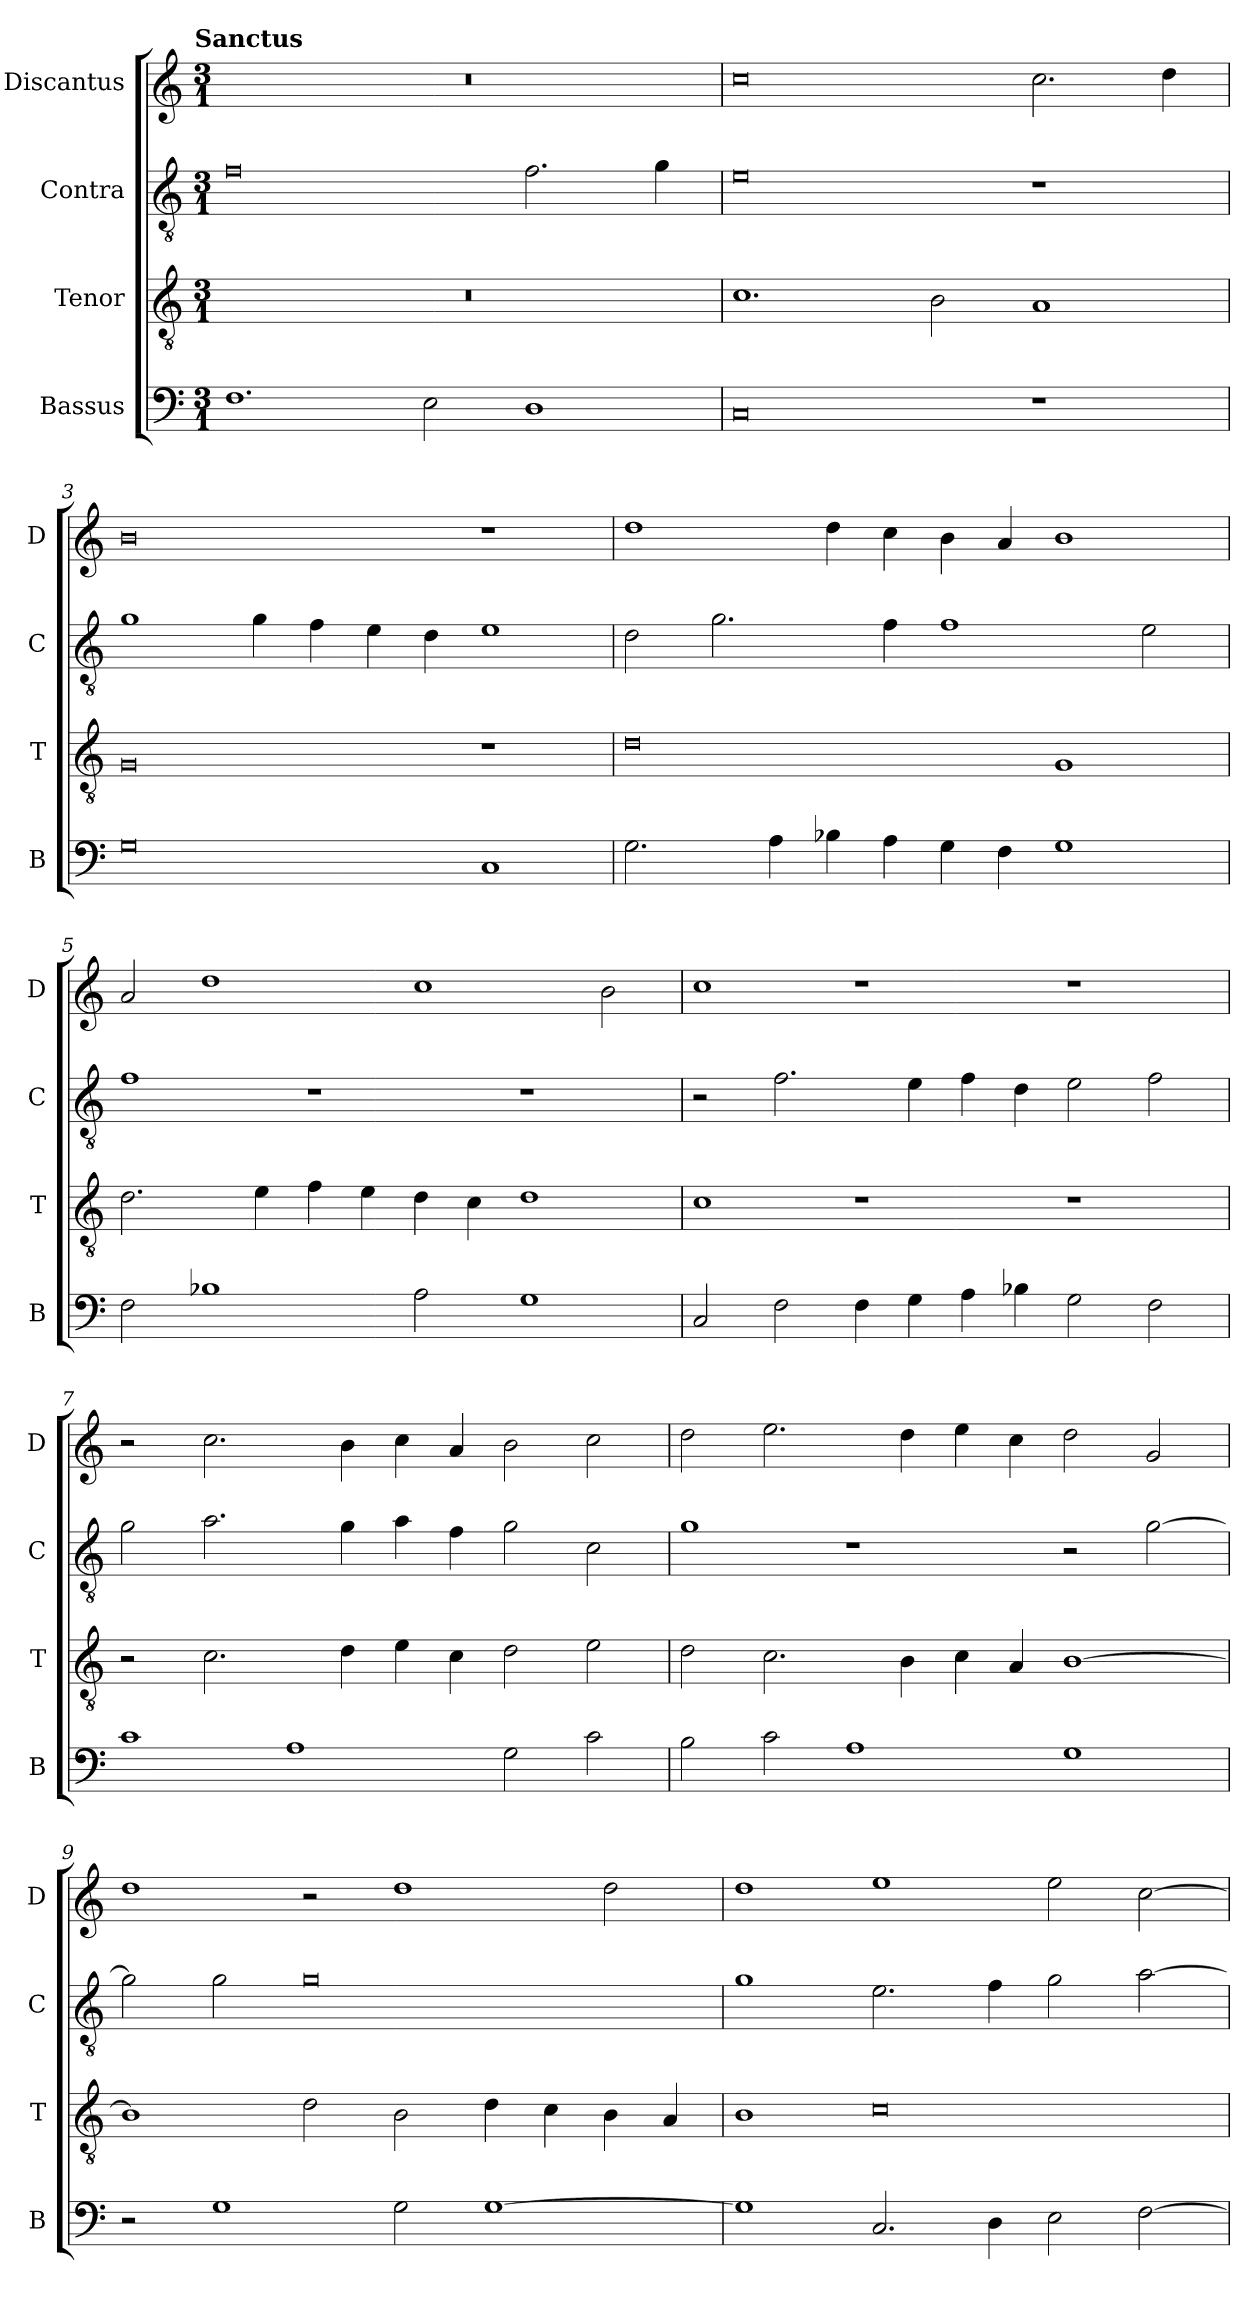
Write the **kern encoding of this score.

**kern	**kern	**kern	**kern
*part4	*part3	*part2	*part1
*staff4	*staff3	*staff2	*staff1
*I"Bassus	*I"Tenor	*I"Contra	*I"Discantus
*I'B	*I'T	*I'C	*I'D
*clefF4	*clefGv2	*clefGv2	*clefG2
*k[]	*k[]	*k[]	*k[]
!!LO:TX:omd:t=Sanctus
*M3/1	*M3/1	*M3/1	*M3/1
=1	=1	=1	=1
1.F	0.r	0f	0.r
2E\	.	.	.
1D	.	2.f\	.
.	.	4g\	.
=2	=2	=2	=2
0C	1.c	0e	0cc
.	2B\	.	.
1r	1A	1r	2.cc\
.	.	.	4dd\
=3	=3	=3	=3
0G	0G	1g	0b
.	.	4g\	.
.	.	4f\	.
.	.	4e\	.
.	.	4d\	.
1C	1r	1e	1r
=4	=4	=4	=4
2.G\	0d	2d\	1dd
.	.	2.g\	.
4A\	.	.	.
4B-X\	.	.	4dd\
4A\	.	4f\	4cc\
4G\	.	1f	4b\
4F\	.	.	4a/
1G	1G	.	1b
.	.	2e\	.
=5	=5	=5	=5
2F\	2.d\	1f	2a/
1B-X	.	.	1dd
.	4e\	.	.
.	4f\	1r	.
.	4e\	.	.
2A\	4d\	.	1cc
.	4c\	.	.
1G	1d	1r	.
.	.	.	2b\
=6	=6	=6	=6
2C/	1c	2r	1cc
2F\	.	2.f\	.
4F\	1r	.	1r
4G\	.	4e\	.
4A\	.	4f\	.
4B-X\	.	4d\	.
2G\	1r	2e\	1r
2F\	.	2f\	.
=7	=7	=7	=7
1c	2r	2g\	2r
.	2.c\	2.a\	2.cc\
1A	.	.	.
.	4d\	4g\	4b\
.	4e\	4a\	4cc\
.	4c\	4f\	4a/
2G\	2d\	2g\	2b\
2c\	2e\	2c\	2cc\
=8	=8	=8	=8
2B\	2d\	1g	2dd\
2c\	2.c\	.	2.ee\
1A	.	1r	.
.	4B\	.	4dd\
.	4c\	.	4ee\
.	4A/	.	4cc\
1G	[1B	2r	2dd\
.	.	[2g\	2g/
=9	=9	=9	=9
2r	1B]	2g\]	1dd
1G	.	2g\	.
.	2d\	0g	2r
2G\	2B\	.	1dd
[1G	4d\	.	.
.	4c\	.	.
.	4B\	.	2dd\
.	4A/	.	.
=10	=10	=10	=10
1G]	1B	1g	1dd
2.C/	0c	2.e\	1ee
4D\	.	4f\	.
2E\	.	2g\	2ee\
[2F\	.	[2a\	[2cc\
=	=	=	=
*-	*-	*-	*-
